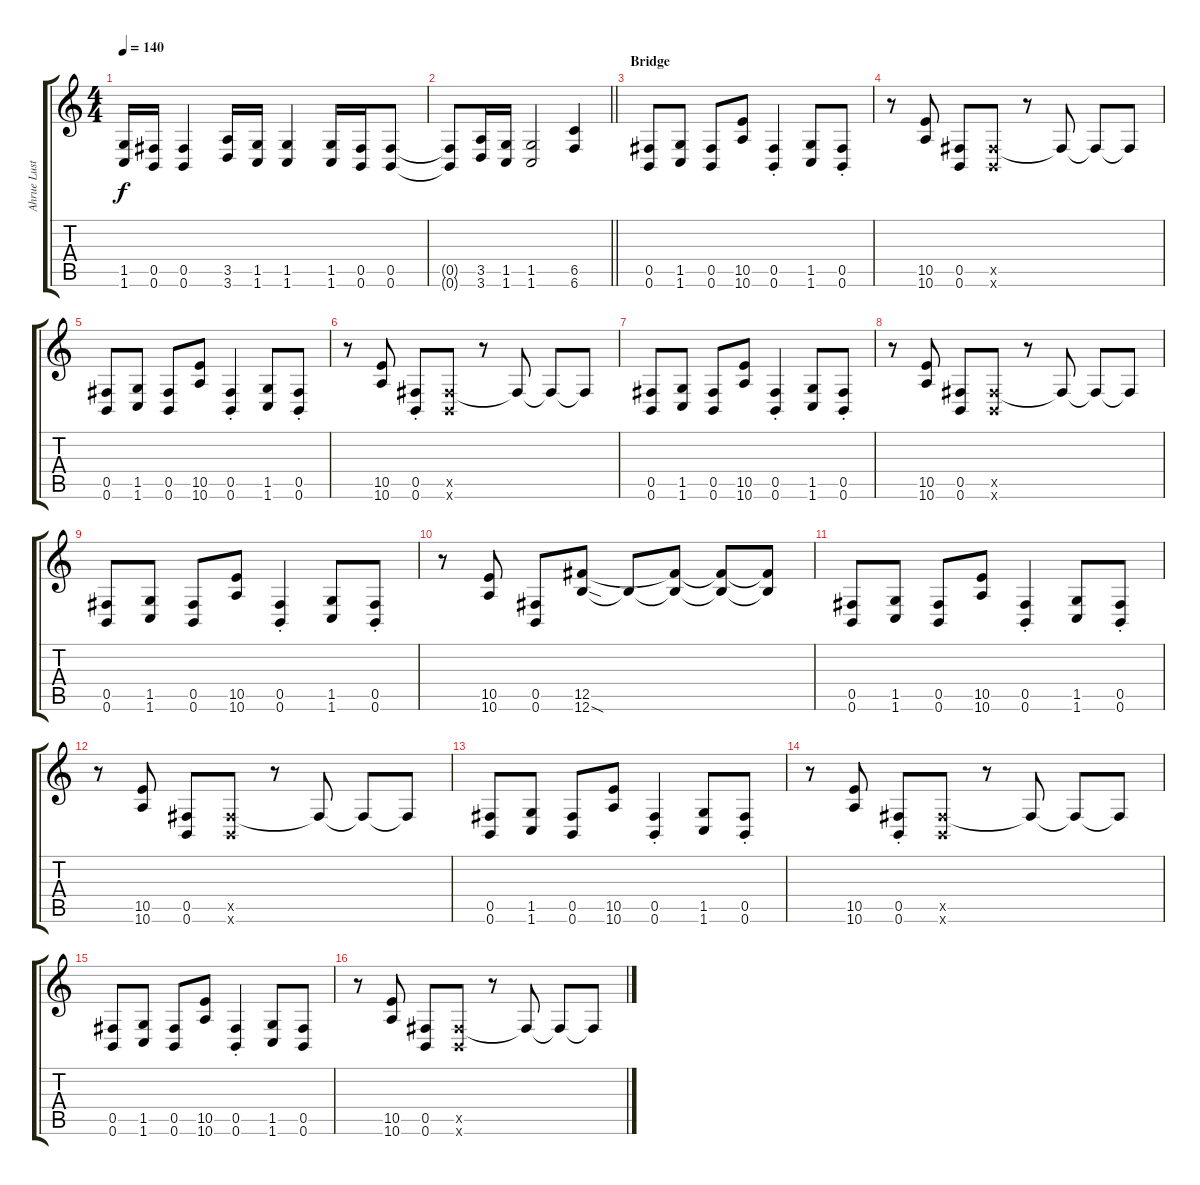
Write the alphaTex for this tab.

\track ("Ahrue Luster" "Ahrue Lust") {solo instrument distortionguitar}
\staff {score tabs}
\tuning (Db4 Ab3 E3 B2 Gb2 B1) {hide}
\ts (4 4)
\tempo 140
\clef g2
\ks c
(1.5 1.6).16{dy f} (0.5 0.6).16 (0.5 0.6).4 (3.5 3.6).16 (1.5 1.6).16 (1.5 1.6).4 (1.5 1.6).16 (0.5 0.6).16 (0.5 0.6).8 |
\barLineRight lightlight
(0.5{t} 0.6{t}).8 (3.5 3.6).16 (1.5 1.6).16 (1.5 1.6).2 (6.5 6.6).4 |
\section ("" "Bridge")
(0.5 0.6).8 (1.5 1.6).8 (0.5 0.6).8 (10.5 10.6).8 (0.5{st} 0.6{st}).4 (1.5 1.6).8 (0.5{st} 0.6{st}).8 |
r.8 (10.5 10.6).8 (0.5 0.6).8 (0.5{x} 0.6{x}).8 r.8 0.5{t}.8 0.5{t}.8 0.5{t}.8 |
(0.5 0.6).8 (1.5 1.6).8 (0.5 0.6).8 (10.5 10.6).8 (0.5{st} 0.6{st}).4 (1.5 1.6).8 (0.5{st} 0.6{st}).8 |
r.8 (10.5 10.6).8 (0.5{st} 0.6{st}).8 (0.5{x} 0.6{x}).8 r.8 0.5{t}.8 0.5{t}.8 0.5{t}.8 |
(0.5 0.6).8 (1.5 1.6).8 (0.5 0.6).8 (10.5 10.6).8 (0.5{st} 0.6{st}).4 (1.5 1.6).8 (0.5{st} 0.6{st}).8 |
r.8 (10.5 10.6).8 (0.5 0.6).8 (0.5{x} 0.6{x}).8 r.8 0.5{t}.8 0.5{t}.8 0.5{t}.8 |
(0.5 0.6).8 (1.5 1.6).8 (0.5 0.6).8 (10.5 10.6).8 (0.5{st} 0.6{st}).4 (1.5 1.6).8 (0.5{st} 0.6{st}).8 |
r.8 (10.5 10.6).8 (0.5 0.6).8 (12.5 12.6{sod}).8 12.6{t}.8 (12.5{t} 12.6{t}).8 (12.5{t} 12.6{t}).8 (12.5{t} 12.6{t}).8 |
(0.5 0.6).8 (1.5 1.6).8 (0.5 0.6).8 (10.5 10.6).8 (0.5{st} 0.6{st}).4 (1.5 1.6).8 (0.5{st} 0.6{st}).8 |
r.8 (10.5 10.6).8 (0.5 0.6).8 (0.5{x} 0.6{x}).8 r.8 0.5{t}.8 0.5{t}.8 0.5{t}.8 |
(0.5 0.6).8 (1.5 1.6).8 (0.5 0.6).8 (10.5 10.6).8 (0.5{st} 0.6{st}).4 (1.5 1.6).8 (0.5{st} 0.6{st}).8 |
r.8 (10.5 10.6).8 (0.5{st} 0.6{st}).8 (0.5{x} 0.6{x}).8 r.8 0.5{t}.8 0.5{t}.8 0.5{t}.8 |
(0.5 0.6).8 (1.5 1.6).8 (0.5 0.6).8 (10.5 10.6).8 (0.5{st} 0.6).4 (1.5 1.6).8 (0.5 0.6).8 |
r.8 (10.5 10.6).8 (0.5 0.6).8 (0.5{x} 0.6{x}).8 r.8 0.5{t}.8 0.5{t}.8 0.5{t}.8
